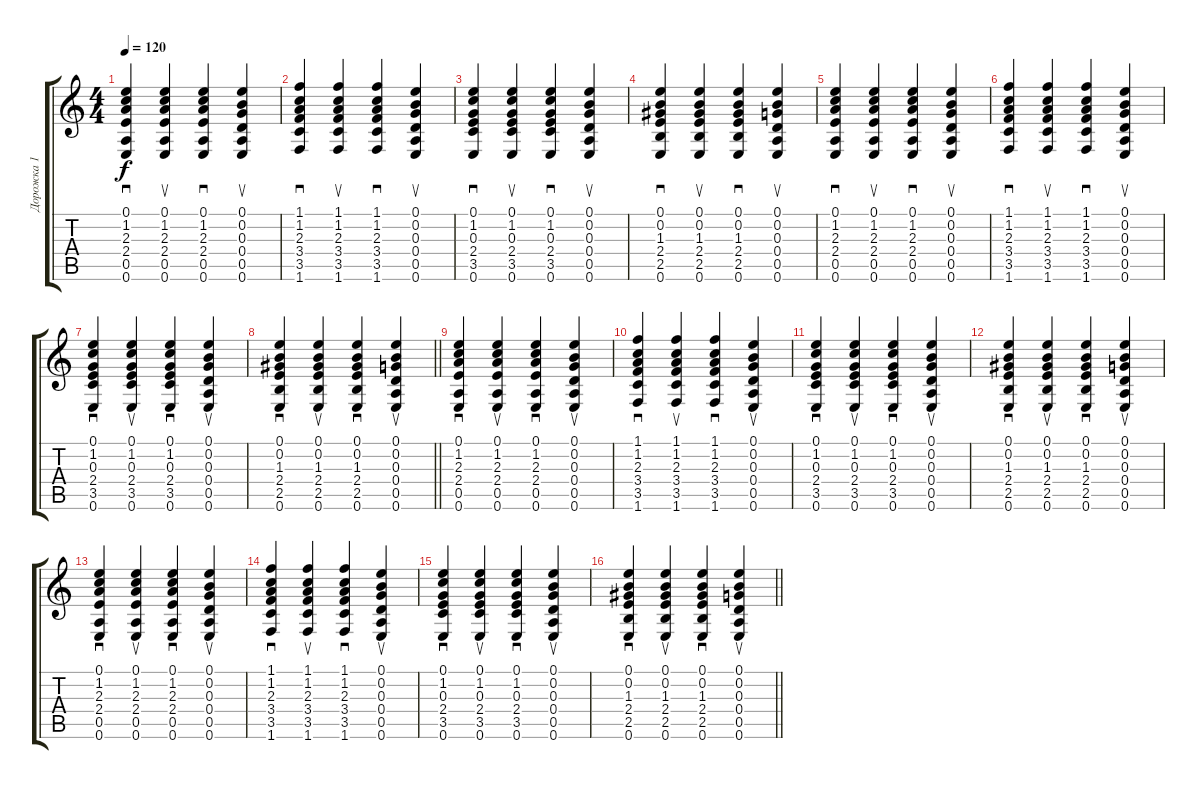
\track ("Дорожка 1" "Дорожка 1") {instrument acousticguitarsteel}
\staff {score tabs}
\tuning (E4 B3 G3 D3 A2 E2) {hide}
\ts (4 4)
\tempo 120
\clef g2
\ks c
(0.1 1.2 2.3 2.4 0.5 0.6).4{sd dy f} (0.1 1.2 2.3 2.4 0.5 0.6).4{su} (0.1 1.2 2.3 2.4 0.5 0.6).4{sd} (0.1 0.2 0.3 0.4 0.5 0.6).4{su} |
(1.1 1.2 2.3 3.4 3.5 1.6).4{sd} (1.1 1.2 2.3 3.4 3.5 1.6).4{su} (1.1 1.2 2.3 3.4 3.5 1.6).4{sd} (0.1 0.2 0.3 0.4 0.5 0.6).4{su} |
(0.1 1.2 0.3 2.4 3.5 0.6).4{sd} (0.1 1.2 0.3 2.4 3.5 0.6).4{su} (0.1 1.2 0.3 2.4 3.5 0.6).4{sd} (0.1 0.2 0.3 0.4 0.5 0.6).4{su} |
(0.1 0.2 1.3 2.4 2.5 0.6).4{sd} (0.1 0.2 1.3 2.4 2.5 0.6).4{su} (0.1 0.2 1.3 2.4 2.5 0.6).4{sd} (0.1 0.2 0.3 0.4 0.5 0.6).4{su} |
(0.1 1.2 2.3 2.4 0.5 0.6).4{sd} (0.1 1.2 2.3 2.4 0.5 0.6).4{su} (0.1 1.2 2.3 2.4 0.5 0.6).4{sd} (0.1 0.2 0.3 0.4 0.5 0.6).4{su} |
(1.1 1.2 2.3 3.4 3.5 1.6).4{sd} (1.1 1.2 2.3 3.4 3.5 1.6).4{su} (1.1 1.2 2.3 3.4 3.5 1.6).4{sd} (0.1 0.2 0.3 0.4 0.5 0.6).4{su} |
(0.1 1.2 0.3 2.4 3.5 0.6).4{sd} (0.1 1.2 0.3 2.4 3.5 0.6).4{su} (0.1 1.2 0.3 2.4 3.5 0.6).4{sd} (0.1 0.2 0.3 0.4 0.5 0.6).4{su} |
\barLineRight lightlight
(0.1 0.2 1.3 2.4 2.5 0.6).4{sd} (0.1 0.2 1.3 2.4 2.5 0.6).4{su} (0.1 0.2 1.3 2.4 2.5 0.6).4{sd} (0.1 0.2 0.3 0.4 0.5 0.6).4{su} |
(0.1 1.2 2.3 2.4 0.5 0.6).4{sd} (0.1 1.2 2.3 2.4 0.5 0.6).4{su} (0.1 1.2 2.3 2.4 0.5 0.6).4{sd} (0.1 0.2 0.3 0.4 0.5 0.6).4{su} |
(1.1 1.2 2.3 3.4 3.5 1.6).4{sd} (1.1 1.2 2.3 3.4 3.5 1.6).4{su} (1.1 1.2 2.3 3.4 3.5 1.6).4{sd} (0.1 0.2 0.3 0.4 0.5 0.6).4{su} |
(0.1 1.2 0.3 2.4 3.5 0.6).4{sd} (0.1 1.2 0.3 2.4 3.5 0.6).4{su} (0.1 1.2 0.3 2.4 3.5 0.6).4{sd} (0.1 0.2 0.3 0.4 0.5 0.6).4{su} |
(0.1 0.2 1.3 2.4 2.5 0.6).4{sd} (0.1 0.2 1.3 2.4 2.5 0.6).4{su} (0.1 0.2 1.3 2.4 2.5 0.6).4{sd} (0.1 0.2 0.3 0.4 0.5 0.6).4{su} |
(0.1 1.2 2.3 2.4 0.5 0.6).4{sd} (0.1 1.2 2.3 2.4 0.5 0.6).4{su} (0.1 1.2 2.3 2.4 0.5 0.6).4{sd} (0.1 0.2 0.3 0.4 0.5 0.6).4{su} |
(1.1 1.2 2.3 3.4 3.5 1.6).4{sd} (1.1 1.2 2.3 3.4 3.5 1.6).4{su} (1.1 1.2 2.3 3.4 3.5 1.6).4{sd} (0.1 0.2 0.3 0.4 0.5 0.6).4{su} |
(0.1 1.2 0.3 2.4 3.5 0.6).4{sd} (0.1 1.2 0.3 2.4 3.5 0.6).4{su} (0.1 1.2 0.3 2.4 3.5 0.6).4{sd} (0.1 0.2 0.3 0.4 0.5 0.6).4{su} |
\barLineRight lightlight
(0.1 0.2 1.3 2.4 2.5 0.6).4{sd} (0.1 0.2 1.3 2.4 2.5 0.6).4{su} (0.1 0.2 1.3 2.4 2.5 0.6).4{sd} (0.1 0.2 0.3 0.4 0.5 0.6).4{su}
